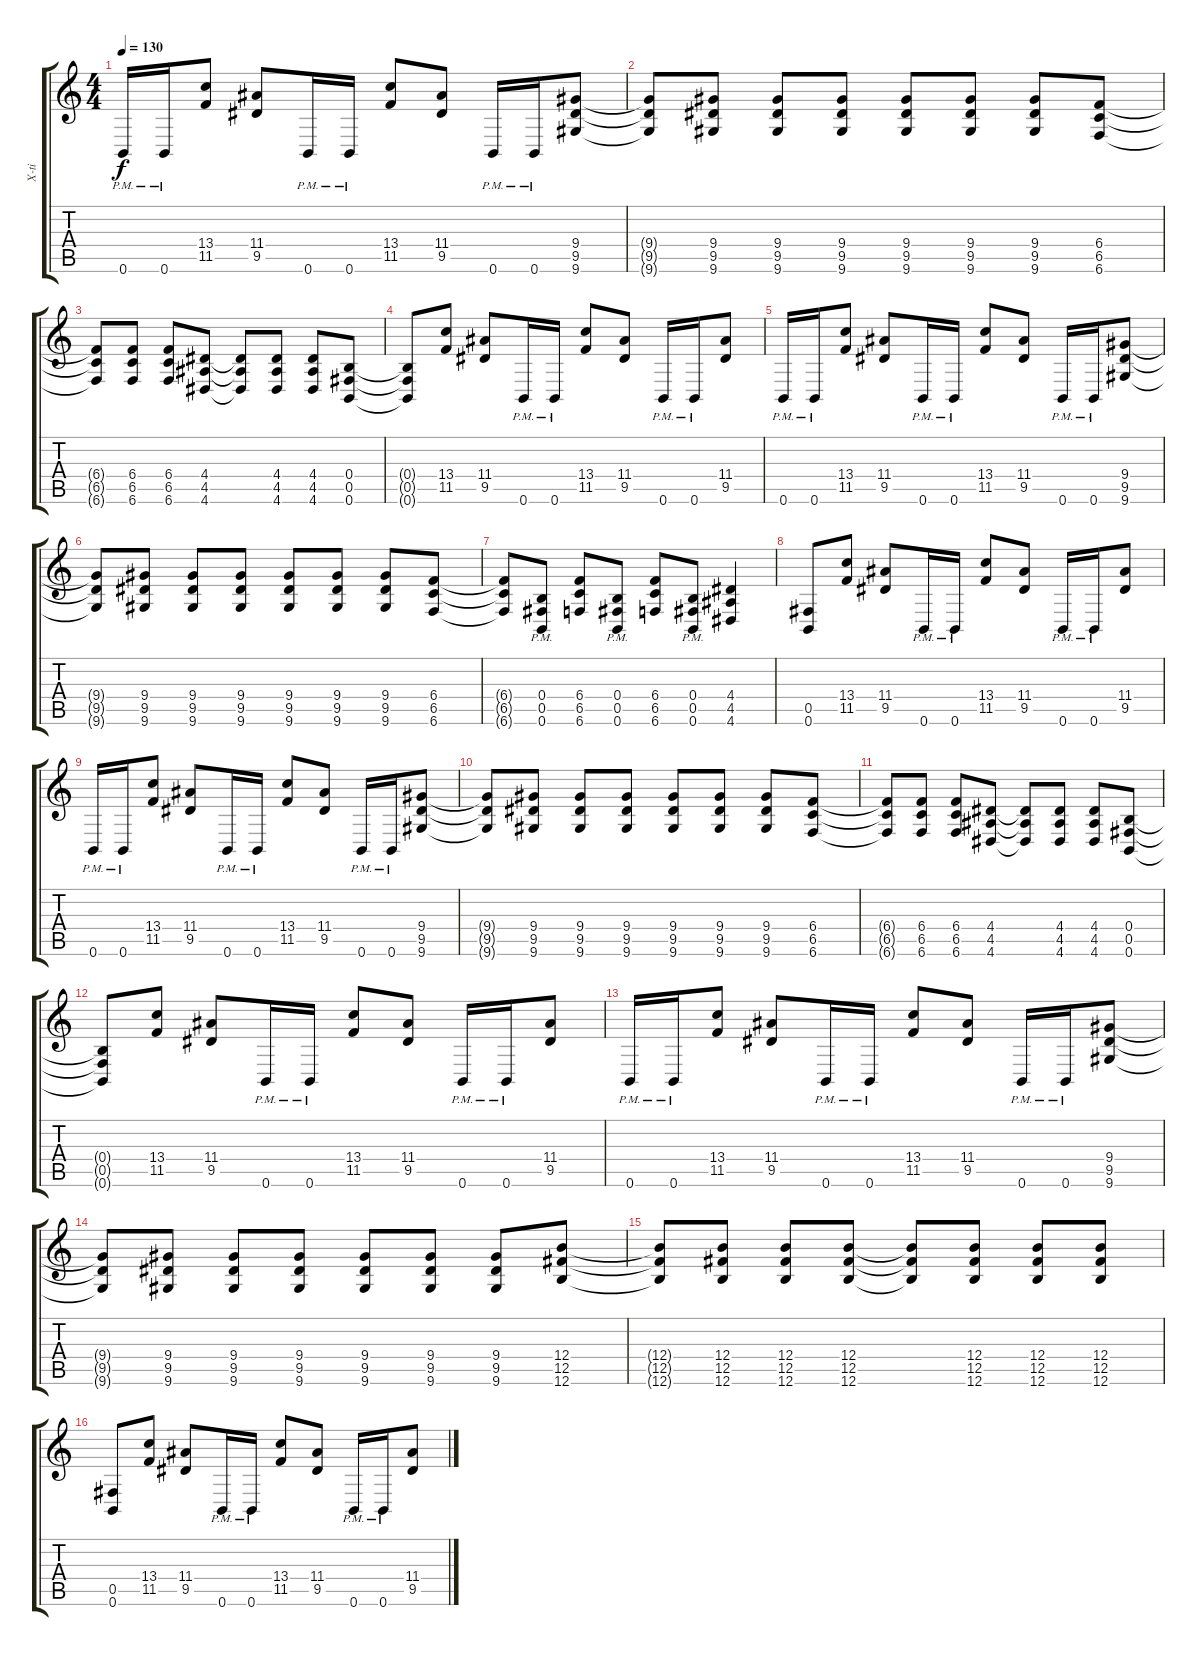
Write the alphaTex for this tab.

\track ("X-ti" "X-ti") {instrument distortionguitar}
\staff {score tabs}
\tuning (Db4 Ab3 E3 B2 Gb2 B1) {hide}
\ts (4 4)
\tempo 130
\clef g2
\ks c
0.6{pm}.16{dy f} 0.6{pm}.16 (13.4 11.5).8 (11.4 9.5).8 0.6{pm}.16 0.6{pm}.16 (13.4 11.5).8 (11.4 9.5).8 0.6{pm}.16 0.6{pm}.16 (9.4 9.5 9.6).8 |
(9.4{t} 9.5{t} 9.6{t}).8 (9.4 9.5 9.6).8 (9.4 9.5 9.6).8 (9.4 9.5 9.6).8 (9.4 9.5 9.6).8 (9.4 9.5 9.6).8 (9.4 9.5 9.6).8 (6.4 6.5 6.6).8 |
(6.4{t} 6.5{t} 6.6{t}).8 (6.4 6.5 6.6).8 (6.4 6.5 6.6).8 (4.4 4.5 4.6).8 (4.4{t} 4.5{t} 4.6{t}).8 (4.4 4.5 4.6).8 (4.4 4.5 4.6).8 (0.4 0.5 0.6).8 |
(0.4{t} 0.5{t} 0.6{t}).8 (13.4 11.5).8 (11.4 9.5).8 0.6{pm}.16 0.6{pm}.16 (13.4 11.5).8 (11.4 9.5).8 0.6{pm}.16 0.6{pm}.16 (11.4 9.5).8 |
0.6{pm}.16 0.6{pm}.16 (13.4 11.5).8 (11.4 9.5).8 0.6{pm}.16 0.6{pm}.16 (13.4 11.5).8 (11.4 9.5).8 0.6{pm}.16 0.6{pm}.16 (9.4 9.5 9.6).8 |
(9.4{t} 9.5{t} 9.6{t}).8 (9.4 9.5 9.6).8 (9.4 9.5 9.6).8 (9.4 9.5 9.6).8 (9.4 9.5 9.6).8 (9.4 9.5 9.6).8 (9.4 9.5 9.6).8 (6.4 6.5 6.6).8 |
(6.4{t} 6.5{t} 6.6{t}).8 (0.4{pm} 0.5{pm} 0.6{pm}).8 (6.4 6.5 6.6).8 (0.4{pm} 0.5{pm} 0.6{pm}).8 (6.4 6.5 6.6).8 (0.4{pm} 0.5{pm} 0.6{pm}).8 (4.4 4.5 4.6).4 |
(0.5 0.6).8 (13.4 11.5).8 (11.4 9.5).8 0.6{pm}.16 0.6{pm}.16 (13.4 11.5).8 (11.4 9.5).8 0.6{pm}.16 0.6{pm}.16 (11.4 9.5).8 |
0.6{pm}.16 0.6{pm}.16 (13.4 11.5).8 (11.4 9.5).8 0.6{pm}.16 0.6{pm}.16 (13.4 11.5).8 (11.4 9.5).8 0.6{pm}.16 0.6{pm}.16 (9.4 9.5 9.6).8 |
(9.4{t} 9.5{t} 9.6{t}).8 (9.4 9.5 9.6).8 (9.4 9.5 9.6).8 (9.4 9.5 9.6).8 (9.4 9.5 9.6).8 (9.4 9.5 9.6).8 (9.4 9.5 9.6).8 (6.4 6.5 6.6).8 |
(6.4{t} 6.5{t} 6.6{t}).8 (6.4 6.5 6.6).8 (6.4 6.5 6.6).8 (4.4 4.5 4.6).8 (4.4{t} 4.5{t} 4.6{t}).8 (4.4 4.5 4.6).8 (4.4 4.5 4.6).8 (0.4 0.5 0.6).8 |
(0.4{t} 0.5{t} 0.6{t}).8 (13.4 11.5).8 (11.4 9.5).8 0.6{pm}.16 0.6{pm}.16 (13.4 11.5).8 (11.4 9.5).8 0.6{pm}.16 0.6{pm}.16 (11.4 9.5).8 |
0.6{pm}.16 0.6{pm}.16 (13.4 11.5).8 (11.4 9.5).8 0.6{pm}.16 0.6{pm}.16 (13.4 11.5).8 (11.4 9.5).8 0.6{pm}.16 0.6{pm}.16 (9.4 9.5 9.6).8 |
(9.4{t} 9.5{t} 9.6{t}).8 (9.4 9.5 9.6).8 (9.4 9.5 9.6).8 (9.4 9.5 9.6).8 (9.4 9.5 9.6).8 (9.4 9.5 9.6).8 (9.4 9.5 9.6).8 (12.4 12.5 12.6).8 |
(12.4{t} 12.5{t} 12.6{t}).8 (12.4 12.5 12.6).8 (12.4 12.5 12.6).8 (12.4 12.5 12.6).8 (12.4{t} 12.5{t} 12.6{t}).8 (12.4 12.5 12.6).8 (12.4 12.5 12.6).8 (12.4 12.5 12.6).8 |
(0.5 0.6).8 (13.4 11.5).8 (11.4 9.5).8 0.6{pm}.16 0.6{pm}.16 (13.4 11.5).8 (11.4 9.5).8 0.6{pm}.16 0.6{pm}.16 (11.4 9.5).8
